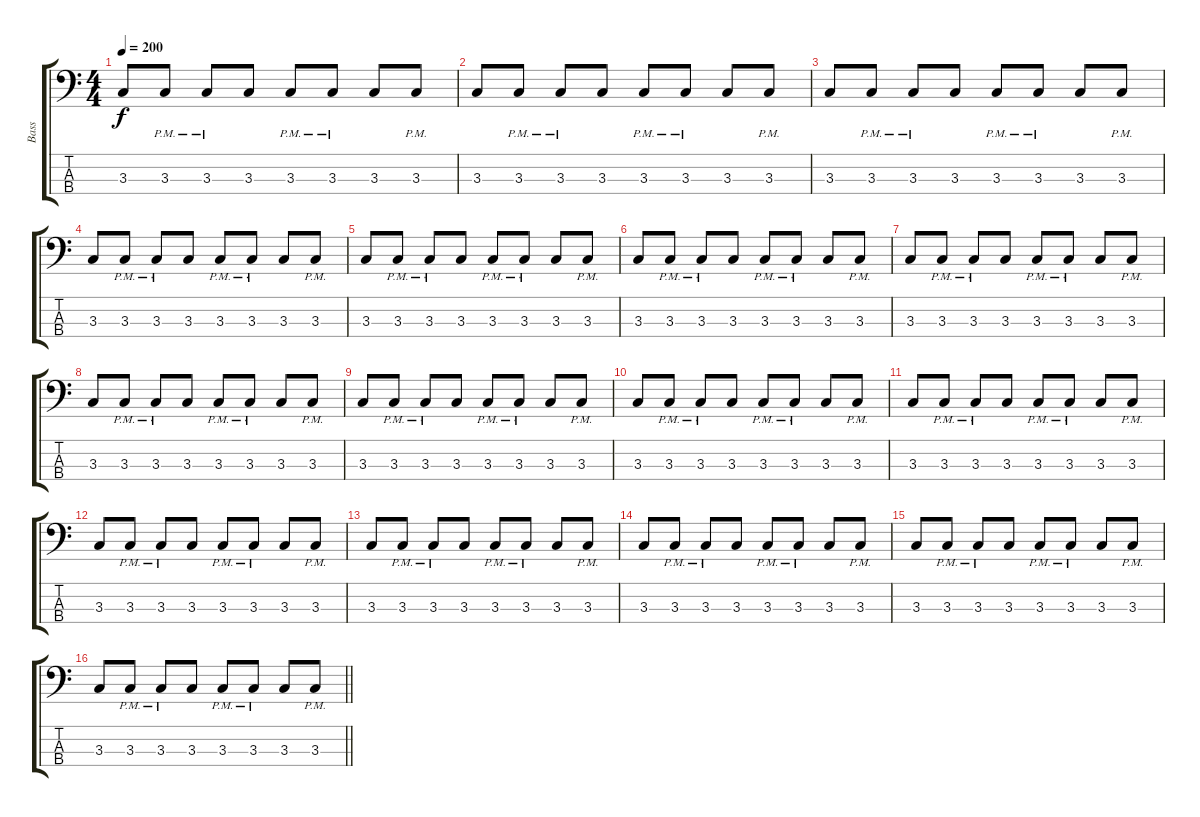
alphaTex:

\track ("Bass" "Bass") {instrument electricbasspick}
\staff {score tabs}
\tuning (G2 D2 A1 E1) {hide}
\ts (4 4)
\tempo 200
\clef f4
\ks c
3.3.8{dy f} 3.3{pm}.8 3.3{pm}.8 3.3.8 3.3{pm}.8 3.3{pm}.8 3.3.8 3.3{pm}.8 |
3.3.8 3.3{pm}.8 3.3{pm}.8 3.3.8 3.3{pm}.8 3.3{pm}.8 3.3.8 3.3{pm}.8 |
3.3.8 3.3{pm}.8 3.3{pm}.8 3.3.8 3.3{pm}.8 3.3{pm}.8 3.3.8 3.3{pm}.8 |
3.3.8 3.3{pm}.8 3.3{pm}.8 3.3.8 3.3{pm}.8 3.3{pm}.8 3.3.8 3.3{pm}.8 |
3.3.8 3.3{pm}.8 3.3{pm}.8 3.3.8 3.3{pm}.8 3.3{pm}.8 3.3.8 3.3{pm}.8 |
3.3.8 3.3{pm}.8 3.3{pm}.8 3.3.8 3.3{pm}.8 3.3{pm}.8 3.3.8 3.3{pm}.8 |
3.3.8 3.3{pm}.8 3.3{pm}.8 3.3.8 3.3{pm}.8 3.3{pm}.8 3.3.8 3.3{pm}.8 |
3.3.8 3.3{pm}.8 3.3{pm}.8 3.3.8 3.3{pm}.8 3.3{pm}.8 3.3.8 3.3{pm}.8 |
3.3.8 3.3{pm}.8 3.3{pm}.8 3.3.8 3.3{pm}.8 3.3{pm}.8 3.3.8 3.3{pm}.8 |
3.3.8 3.3{pm}.8 3.3{pm}.8 3.3.8 3.3{pm}.8 3.3{pm}.8 3.3.8 3.3{pm}.8 |
3.3.8 3.3{pm}.8 3.3{pm}.8 3.3.8 3.3{pm}.8 3.3{pm}.8 3.3.8 3.3{pm}.8 |
3.3.8 3.3{pm}.8 3.3{pm}.8 3.3.8 3.3{pm}.8 3.3{pm}.8 3.3.8 3.3{pm}.8 |
3.3.8 3.3{pm}.8 3.3{pm}.8 3.3.8 3.3{pm}.8 3.3{pm}.8 3.3.8 3.3{pm}.8 |
3.3.8 3.3{pm}.8 3.3{pm}.8 3.3.8 3.3{pm}.8 3.3{pm}.8 3.3.8 3.3{pm}.8 |
3.3.8 3.3{pm}.8 3.3{pm}.8 3.3.8 3.3{pm}.8 3.3{pm}.8 3.3.8 3.3{pm}.8 |
\barLineRight lightlight
3.3.8 3.3{pm}.8 3.3{pm}.8 3.3.8 3.3{pm}.8 3.3{pm}.8 3.3.8 3.3{pm}.8
